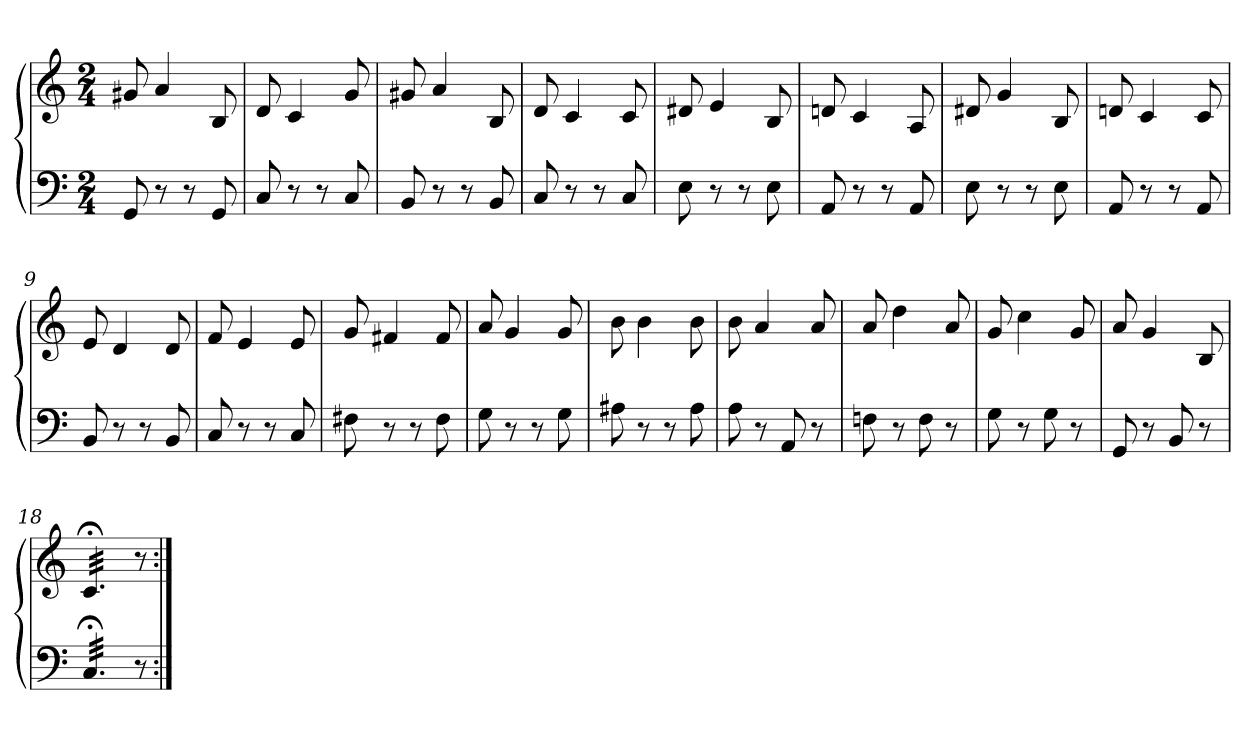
**kern	**kern
*part1	*part1
*staff2	*staff1
*clefF4	*clefG2
*k[]	*k[]
*M2/4	*M2/4
=1	=1
8GG/	8g#X/
8r	4a/
8r	.
8GG/	8B/
=2	=2
8C/	8d/
8r	4c/
8r	.
8C/	8g/
=3	=3
8BB/	8g#X/
8r	4a/
8r	.
8BB/	8B/
=4	=4
8C/	8d/
8r	4c/
8r	.
8C/	8c/
=5	=5
8E\	8d#X/
8r	4e/
8r	.
8E\	8B/
=6	=6
8AA/	8dn/
8r	4c/
8r	.
8AA/	8A/
=7	=7
8E\	8d#X/
8r	4g/
8r	.
8E\	8B/
!!LO:LB:g=z
=8	=8
8AA/	8dn/
8r	4c/
8r	.
8AA/	8c/
=9	=9
8BB/	8e/
8r	4d/
8r	.
8BB/	8d/
=10	=10
8C/	8f/
8r	4e/
8r	.
8C/	8e/
=11	=11
8F#X\	8g/
8r	4f#X/
8r	.
8F#\	8f#/
=12	=12
8G\	8a/
8r	4g/
8r	.
8G\	8g/
=13	=13
8A#X\	8b\
8r	4b\
8r	.
8A#\	8b\
=14	=14
8A\	8b\
8r	4a/
8AA/	.
8r	8a/
!!LO:LB:g=z
=15	=15
8Fn\	8a/
8r	4dd\
8F\	.
8r	8a/
!!LO:LB:g=z
=16	=16
8G\	8g/
8r	4cc\
8G\	.
8r	8g/
=17	=17
8GG/	8a/
8r	4g/
8BB/	.
8r	8B/
=18	=18
*tremolo	*
*	*tremolo
32C;</LLL	32c;</LLL
32C;</	32c;</
32C;</	32c;</
32C;</	32c;</
32C;</	32c;</
32C;</	32c;</
32C;</	32c;</
32C;</	32c;</
32C;</	32c;</
32C;</	32c;</
32C;</	32c;</
32C;</JJJ	32c;</JJJ
*	*Xtremolo
*Xtremolo	*
8r	8r
=:|!	=:|!
*-	*-
